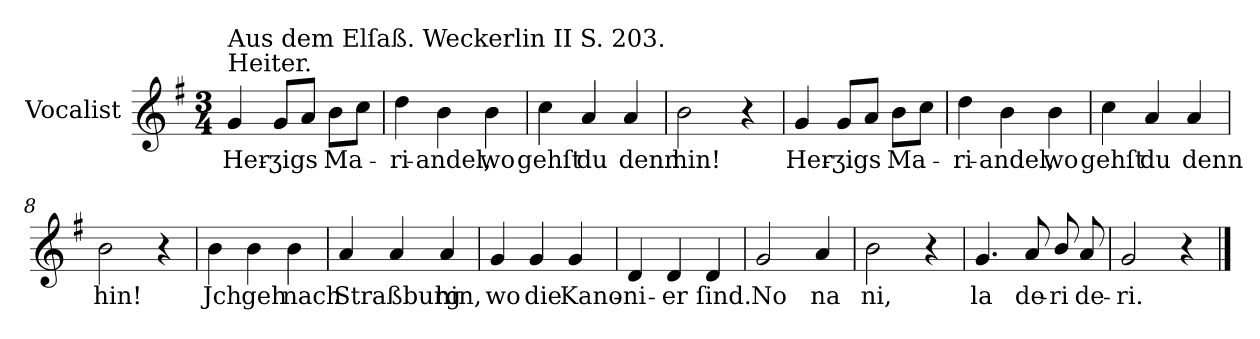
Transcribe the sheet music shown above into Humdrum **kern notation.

**kern	**text
*part1	*part1
*staff1	*staff1
*I"Vocalist	*
*k[f#]	*
*G:	*
*M3/4	*
=1	=1
!LO:TX:a:t=Heiter.	!
!LO:TX:a:t=Aus dem Elſaß. Weckerlin II S. 203.	!
4g	Her-
8gL	-ʒigs
8aJ	.
8bL	Ma-
8ccJ	.
=2	=2
4dd	-ri-
4b	-andel,
4b	wo
=3	=3
4cc	gehſt
4a	du
4a	denn
=4	=4
2b	hin!
4r	.
=5	=5
4g	Her-
8gL	-ʒigs
8aJ	.
8bL	Ma-
8ccJ	.
=6	=6
4dd	-ri-
4b	-andel,
4b	wo
=7	=7
4cc	gehſt
4a	du
4a	denn
=8	=8
2b	hin!
4r	.
=9	=9
4b	Jch
4b	geh
4b	nach
=10	=10
4a	Straßburg
4a	.
4a	hin,
=11	=11
4g	wo
4g	die
4g	Kano-
=12	=12
4d	-ni-
4d	-er
4d	ſind.
=13	=13
2g	No
4a	na
=14	=14
2b	ni,
4r	.
=15	=15
4.g	la
8a	de-
8b/	-ri
8a	de-
=16	=16
2g	-ri.
4r	.
==	==
*-	*-
